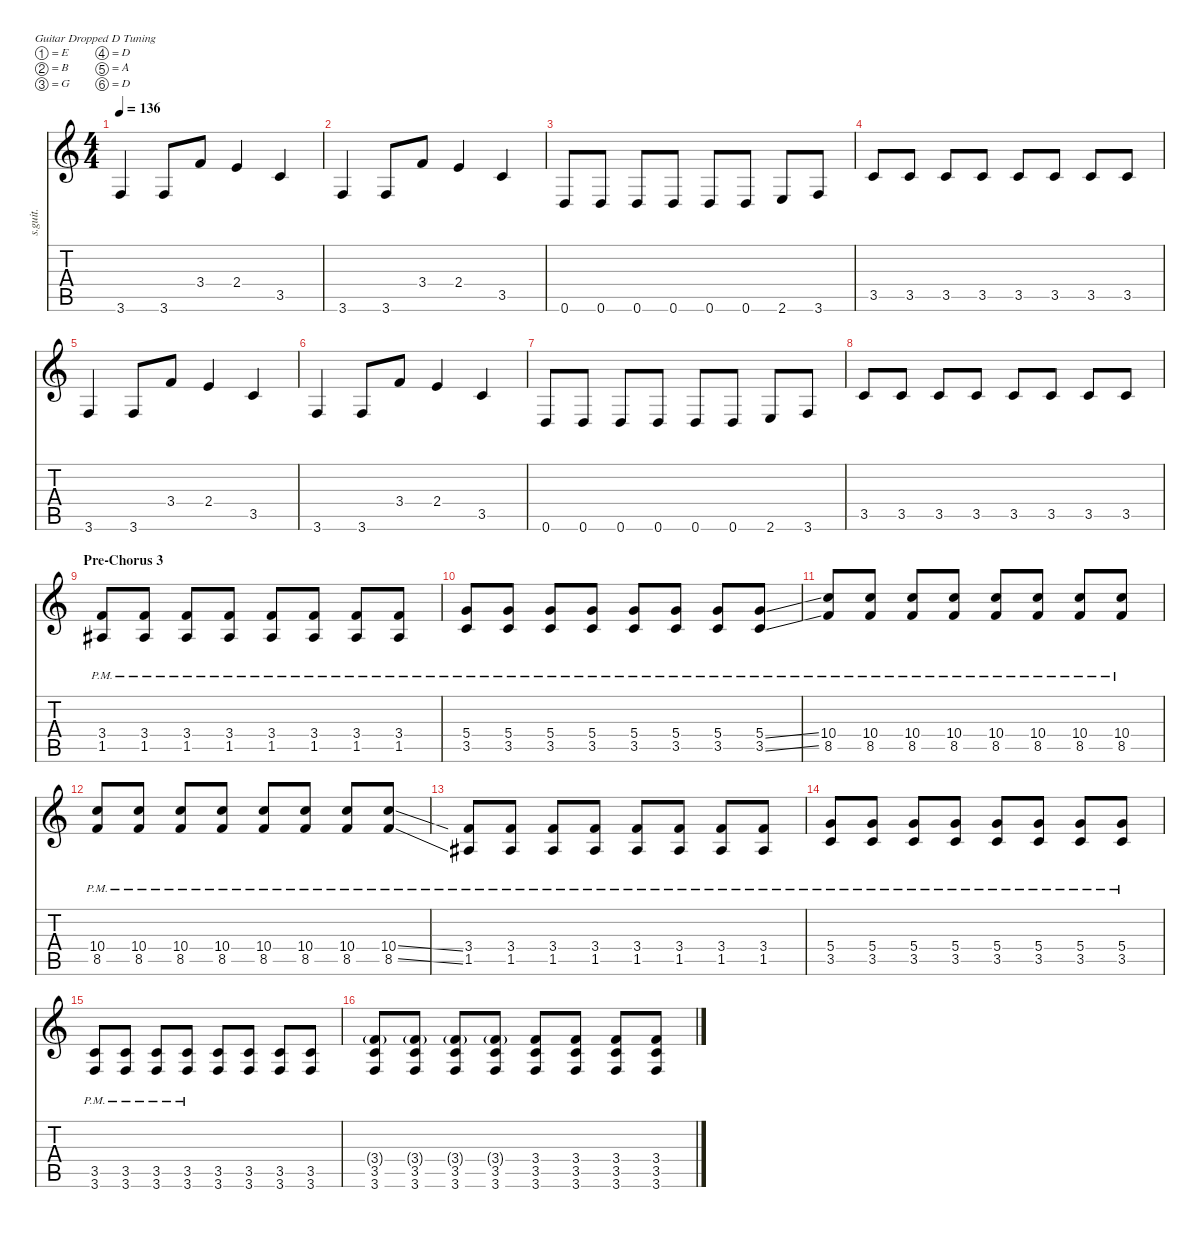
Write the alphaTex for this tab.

\defaultSystemsLayout 4
\hideDynamics
\bracketExtendMode nobrackets
\track ("Taylor York - Lead" "s.guit.") {instrument overdrivenguitar}
\staff {score tabs}
\tuning (E4 B3 G3 D3 A2 D2)
\ts (4 4)
\tempo 136
\clef g2
\ks c
3.6.4{lyrics (0 "") lyrics (1 "") lyrics (2 "") lyrics (3 "") lyrics (4 "") dy f} 3.6.8{lyrics (0 "") lyrics (1 "") lyrics (2 "") lyrics (3 "") lyrics (4 "")} 3.4.8{lyrics (0 "") lyrics (1 "") lyrics (2 "") lyrics (3 "") lyrics (4 "")} 2.4.4{lyrics (0 "") lyrics (1 "") lyrics (2 "") lyrics (3 "") lyrics (4 "")} 3.5.4{lyrics (0 "") lyrics (1 "") lyrics (2 "") lyrics (3 "") lyrics (4 "")} |
3.6.4{lyrics (0 "") lyrics (1 "") lyrics (2 "") lyrics (3 "") lyrics (4 "")} 3.6.8{lyrics (0 "") lyrics (1 "") lyrics (2 "") lyrics (3 "") lyrics (4 "")} 3.4.8{lyrics (0 "") lyrics (1 "") lyrics (2 "") lyrics (3 "") lyrics (4 "")} 2.4.4{lyrics (0 "") lyrics (1 "") lyrics (2 "") lyrics (3 "") lyrics (4 "")} 3.5.4{lyrics (0 "") lyrics (1 "") lyrics (2 "") lyrics (3 "") lyrics (4 "")} |
0.6.8{lyrics (0 "") lyrics (1 "") lyrics (2 "") lyrics (3 "") lyrics (4 "")} 0.6.8{lyrics (0 "") lyrics (1 "") lyrics (2 "") lyrics (3 "") lyrics (4 "")} 0.6.8{lyrics (0 "") lyrics (1 "") lyrics (2 "") lyrics (3 "") lyrics (4 "")} 0.6.8{lyrics (0 "") lyrics (1 "") lyrics (2 "") lyrics (3 "") lyrics (4 "")} 0.6.8{lyrics (0 "") lyrics (1 "") lyrics (2 "") lyrics (3 "") lyrics (4 "")} 0.6.8{lyrics (0 "") lyrics (1 "") lyrics (2 "") lyrics (3 "") lyrics (4 "")} 2.6.8{lyrics (0 "") lyrics (1 "") lyrics (2 "") lyrics (3 "") lyrics (4 "")} 3.6.8{lyrics (0 "") lyrics (1 "") lyrics (2 "") lyrics (3 "") lyrics (4 "")} |
3.5.8{lyrics (0 "") lyrics (1 "") lyrics (2 "") lyrics (3 "") lyrics (4 "")} 3.5.8{lyrics (0 "") lyrics (1 "") lyrics (2 "") lyrics (3 "") lyrics (4 "")} 3.5.8{lyrics (0 "") lyrics (1 "") lyrics (2 "") lyrics (3 "") lyrics (4 "")} 3.5.8{lyrics (0 "") lyrics (1 "") lyrics (2 "") lyrics (3 "") lyrics (4 "")} 3.5.8{lyrics (0 "") lyrics (1 "") lyrics (2 "") lyrics (3 "") lyrics (4 "")} 3.5.8{lyrics (0 "") lyrics (1 "") lyrics (2 "") lyrics (3 "") lyrics (4 "")} 3.5.8{lyrics (0 "") lyrics (1 "") lyrics (2 "") lyrics (3 "") lyrics (4 "")} 3.5.8{lyrics (0 "") lyrics (1 "") lyrics (2 "") lyrics (3 "") lyrics (4 "")} |
3.6.4{lyrics (0 "") lyrics (1 "") lyrics (2 "") lyrics (3 "") lyrics (4 "")} 3.6.8{lyrics (0 "") lyrics (1 "") lyrics (2 "") lyrics (3 "") lyrics (4 "")} 3.4.8{lyrics (0 "") lyrics (1 "") lyrics (2 "") lyrics (3 "") lyrics (4 "")} 2.4.4{lyrics (0 "") lyrics (1 "") lyrics (2 "") lyrics (3 "") lyrics (4 "")} 3.5.4{lyrics (0 "") lyrics (1 "") lyrics (2 "") lyrics (3 "") lyrics (4 "")} |
3.6.4{lyrics (0 "") lyrics (1 "") lyrics (2 "") lyrics (3 "") lyrics (4 "")} 3.6.8{lyrics (0 "") lyrics (1 "") lyrics (2 "") lyrics (3 "") lyrics (4 "")} 3.4.8{lyrics (0 "") lyrics (1 "") lyrics (2 "") lyrics (3 "") lyrics (4 "")} 2.4.4{lyrics (0 "") lyrics (1 "") lyrics (2 "") lyrics (3 "") lyrics (4 "")} 3.5.4{lyrics (0 "") lyrics (1 "") lyrics (2 "") lyrics (3 "") lyrics (4 "")} |
0.6.8{lyrics (0 "") lyrics (1 "") lyrics (2 "") lyrics (3 "") lyrics (4 "")} 0.6.8{lyrics (0 "") lyrics (1 "") lyrics (2 "") lyrics (3 "") lyrics (4 "")} 0.6.8{lyrics (0 "") lyrics (1 "") lyrics (2 "") lyrics (3 "") lyrics (4 "")} 0.6.8{lyrics (0 "") lyrics (1 "") lyrics (2 "") lyrics (3 "") lyrics (4 "")} 0.6.8{lyrics (0 "") lyrics (1 "") lyrics (2 "") lyrics (3 "") lyrics (4 "")} 0.6.8{lyrics (0 "") lyrics (1 "") lyrics (2 "") lyrics (3 "") lyrics (4 "")} 2.6.8{lyrics (0 "") lyrics (1 "") lyrics (2 "") lyrics (3 "") lyrics (4 "")} 3.6.8{lyrics (0 "") lyrics (1 "") lyrics (2 "") lyrics (3 "") lyrics (4 "")} |
3.5.8{lyrics (0 "") lyrics (1 "") lyrics (2 "") lyrics (3 "") lyrics (4 "")} 3.5.8{lyrics (0 "") lyrics (1 "") lyrics (2 "") lyrics (3 "") lyrics (4 "")} 3.5.8{lyrics (0 "") lyrics (1 "") lyrics (2 "") lyrics (3 "") lyrics (4 "")} 3.5.8{lyrics (0 "") lyrics (1 "") lyrics (2 "") lyrics (3 "") lyrics (4 "")} 3.5.8{lyrics (0 "") lyrics (1 "") lyrics (2 "") lyrics (3 "") lyrics (4 "")} 3.5.8{lyrics (0 "") lyrics (1 "") lyrics (2 "") lyrics (3 "") lyrics (4 "")} 3.5.8{lyrics (0 "") lyrics (1 "") lyrics (2 "") lyrics (3 "") lyrics (4 "")} 3.5.8{lyrics (0 "") lyrics (1 "") lyrics (2 "") lyrics (3 "") lyrics (4 "")} |
\section ("" "Pre-Chorus 3")
(3.4{pm} 1.5{pm acc #}).8{lyrics (0 "") lyrics (1 "") lyrics (2 "") lyrics (3 "") lyrics (4 "")} (3.4{pm} 1.5{pm acc #}).8{lyrics (0 "") lyrics (1 "") lyrics (2 "") lyrics (3 "") lyrics (4 "")} (3.4{pm} 1.5{pm acc #}).8{lyrics (0 "") lyrics (1 "") lyrics (2 "") lyrics (3 "") lyrics (4 "")} (3.4{pm} 1.5{pm acc #}).8{lyrics (0 "") lyrics (1 "") lyrics (2 "") lyrics (3 "") lyrics (4 "")} (3.4{pm} 1.5{pm acc #}).8{lyrics (0 "") lyrics (1 "") lyrics (2 "") lyrics (3 "") lyrics (4 "")} (3.4{pm} 1.5{pm acc #}).8{lyrics (0 "") lyrics (1 "") lyrics (2 "") lyrics (3 "") lyrics (4 "")} (3.4{pm} 1.5{pm acc #}).8{lyrics (0 "") lyrics (1 "") lyrics (2 "") lyrics (3 "") lyrics (4 "")} (3.4{pm} 1.5{pm acc #}).8{lyrics (0 "") lyrics (1 "") lyrics (2 "") lyrics (3 "") lyrics (4 "")} |
(5.4{pm} 3.5{pm}).8{lyrics (0 "") lyrics (1 "") lyrics (2 "") lyrics (3 "") lyrics (4 "")} (5.4{pm} 3.5{pm}).8{lyrics (0 "") lyrics (1 "") lyrics (2 "") lyrics (3 "") lyrics (4 "")} (5.4{pm} 3.5{pm}).8{lyrics (0 "") lyrics (1 "") lyrics (2 "") lyrics (3 "") lyrics (4 "")} (5.4{pm} 3.5{pm}).8{lyrics (0 "") lyrics (1 "") lyrics (2 "") lyrics (3 "") lyrics (4 "")} (5.4{pm} 3.5{pm}).8{lyrics (0 "") lyrics (1 "") lyrics (2 "") lyrics (3 "") lyrics (4 "")} (5.4{pm} 3.5{pm}).8{lyrics (0 "") lyrics (1 "") lyrics (2 "") lyrics (3 "") lyrics (4 "")} (5.4{pm} 3.5{pm}).8{lyrics (0 "") lyrics (1 "") lyrics (2 "") lyrics (3 "") lyrics (4 "")} (5.4{ss pm} 3.5{ss pm}).8{lyrics (0 "") lyrics (1 "") lyrics (2 "") lyrics (3 "") lyrics (4 "")} |
(10.4{pm} 8.5{pm}).8{lyrics (0 "") lyrics (1 "") lyrics (2 "") lyrics (3 "") lyrics (4 "")} (10.4{pm} 8.5{pm}).8{lyrics (0 "") lyrics (1 "") lyrics (2 "") lyrics (3 "") lyrics (4 "")} (10.4{pm} 8.5{pm}).8{lyrics (0 "") lyrics (1 "") lyrics (2 "") lyrics (3 "") lyrics (4 "")} (10.4{pm} 8.5{pm}).8{lyrics (0 "") lyrics (1 "") lyrics (2 "") lyrics (3 "") lyrics (4 "")} (10.4{pm} 8.5{pm}).8{lyrics (0 "") lyrics (1 "") lyrics (2 "") lyrics (3 "") lyrics (4 "")} (10.4{pm} 8.5{pm}).8{lyrics (0 "") lyrics (1 "") lyrics (2 "") lyrics (3 "") lyrics (4 "")} (10.4{pm} 8.5{pm}).8{lyrics (0 "") lyrics (1 "") lyrics (2 "") lyrics (3 "") lyrics (4 "")} (10.4{pm} 8.5{pm}).8{lyrics (0 "") lyrics (1 "") lyrics (2 "") lyrics (3 "") lyrics (4 "")} |
(10.4{pm} 8.5{pm}).8{lyrics (0 "") lyrics (1 "") lyrics (2 "") lyrics (3 "") lyrics (4 "")} (10.4{pm} 8.5{pm}).8{lyrics (0 "") lyrics (1 "") lyrics (2 "") lyrics (3 "") lyrics (4 "")} (10.4{pm} 8.5{pm}).8{lyrics (0 "") lyrics (1 "") lyrics (2 "") lyrics (3 "") lyrics (4 "")} (10.4{pm} 8.5{pm}).8{lyrics (0 "") lyrics (1 "") lyrics (2 "") lyrics (3 "") lyrics (4 "")} (10.4{pm} 8.5{pm}).8{lyrics (0 "") lyrics (1 "") lyrics (2 "") lyrics (3 "") lyrics (4 "")} (10.4{pm} 8.5{pm}).8{lyrics (0 "") lyrics (1 "") lyrics (2 "") lyrics (3 "") lyrics (4 "")} (10.4{pm} 8.5{pm}).8{lyrics (0 "") lyrics (1 "") lyrics (2 "") lyrics (3 "") lyrics (4 "")} (10.4{ss pm} 8.5{ss pm}).8{lyrics (0 "") lyrics (1 "") lyrics (2 "") lyrics (3 "") lyrics (4 "")} |
(3.4{pm} 1.5{pm acc #}).8{lyrics (0 "") lyrics (1 "") lyrics (2 "") lyrics (3 "") lyrics (4 "")} (3.4{pm} 1.5{pm acc #}).8{lyrics (0 "") lyrics (1 "") lyrics (2 "") lyrics (3 "") lyrics (4 "")} (3.4{pm} 1.5{pm acc #}).8{lyrics (0 "") lyrics (1 "") lyrics (2 "") lyrics (3 "") lyrics (4 "")} (3.4{pm} 1.5{pm acc #}).8{lyrics (0 "") lyrics (1 "") lyrics (2 "") lyrics (3 "") lyrics (4 "")} (3.4{pm} 1.5{pm acc #}).8{lyrics (0 "") lyrics (1 "") lyrics (2 "") lyrics (3 "") lyrics (4 "")} (3.4{pm} 1.5{pm acc #}).8{lyrics (0 "") lyrics (1 "") lyrics (2 "") lyrics (3 "") lyrics (4 "")} (3.4{pm} 1.5{pm acc #}).8{lyrics (0 "") lyrics (1 "") lyrics (2 "") lyrics (3 "") lyrics (4 "")} (3.4{pm} 1.5{pm acc #}).8{lyrics (0 "") lyrics (1 "") lyrics (2 "") lyrics (3 "") lyrics (4 "")} |
(5.4{pm} 3.5{pm}).8{lyrics (0 "") lyrics (1 "") lyrics (2 "") lyrics (3 "") lyrics (4 "")} (5.4{pm} 3.5{pm}).8{lyrics (0 "") lyrics (1 "") lyrics (2 "") lyrics (3 "") lyrics (4 "")} (5.4{pm} 3.5{pm}).8{lyrics (0 "") lyrics (1 "") lyrics (2 "") lyrics (3 "") lyrics (4 "")} (5.4{pm} 3.5{pm}).8{lyrics (0 "") lyrics (1 "") lyrics (2 "") lyrics (3 "") lyrics (4 "")} (5.4{pm} 3.5{pm}).8{lyrics (0 "") lyrics (1 "") lyrics (2 "") lyrics (3 "") lyrics (4 "")} (5.4{pm} 3.5{pm}).8{lyrics (0 "") lyrics (1 "") lyrics (2 "") lyrics (3 "") lyrics (4 "")} (5.4{pm} 3.5{pm}).8{lyrics (0 "") lyrics (1 "") lyrics (2 "") lyrics (3 "") lyrics (4 "")} (5.4{pm} 3.5{pm}).8{lyrics (0 "") lyrics (1 "") lyrics (2 "") lyrics (3 "") lyrics (4 "")} |
(3.5{pm} 3.6{pm}).8{lyrics (0 "") lyrics (1 "") lyrics (2 "") lyrics (3 "") lyrics (4 "")} (3.5{pm} 3.6{pm}).8{lyrics (0 "") lyrics (1 "") lyrics (2 "") lyrics (3 "") lyrics (4 "")} (3.5{pm} 3.6{pm}).8{lyrics (0 "") lyrics (1 "") lyrics (2 "") lyrics (3 "") lyrics (4 "")} (3.5{pm} 3.6{pm}).8{lyrics (0 "") lyrics (1 "") lyrics (2 "") lyrics (3 "") lyrics (4 "")} (3.5 3.6).8{lyrics (0 "") lyrics (1 "") lyrics (2 "") lyrics (3 "") lyrics (4 "")} (3.5 3.6).8{lyrics (0 "") lyrics (1 "") lyrics (2 "") lyrics (3 "") lyrics (4 "")} (3.5 3.6).8{lyrics (0 "") lyrics (1 "") lyrics (2 "") lyrics (3 "") lyrics (4 "")} (3.5 3.6).8{lyrics (0 "") lyrics (1 "") lyrics (2 "") lyrics (3 "") lyrics (4 "")} |
(3.4{g} 3.5 3.6).8{lyrics (0 "") lyrics (1 "") lyrics (2 "") lyrics (3 "") lyrics (4 "")} (3.4{g} 3.5 3.6).8{lyrics (0 "") lyrics (1 "") lyrics (2 "") lyrics (3 "") lyrics (4 "")} (3.4{g} 3.5 3.6).8{lyrics (0 "") lyrics (1 "") lyrics (2 "") lyrics (3 "") lyrics (4 "")} (3.4{g} 3.5 3.6).8{lyrics (0 "") lyrics (1 "") lyrics (2 "") lyrics (3 "") lyrics (4 "")} (3.4 3.5 3.6).8{lyrics (0 "") lyrics (1 "") lyrics (2 "") lyrics (3 "") lyrics (4 "")} (3.4 3.5 3.6).8{lyrics (0 "") lyrics (1 "") lyrics (2 "") lyrics (3 "") lyrics (4 "")} (3.4 3.5 3.6).8{lyrics (0 "") lyrics (1 "") lyrics (2 "") lyrics (3 "") lyrics (4 "")} (3.4 3.5 3.6).8{lyrics (0 "") lyrics (1 "") lyrics (2 "") lyrics (3 "") lyrics (4 "")}
